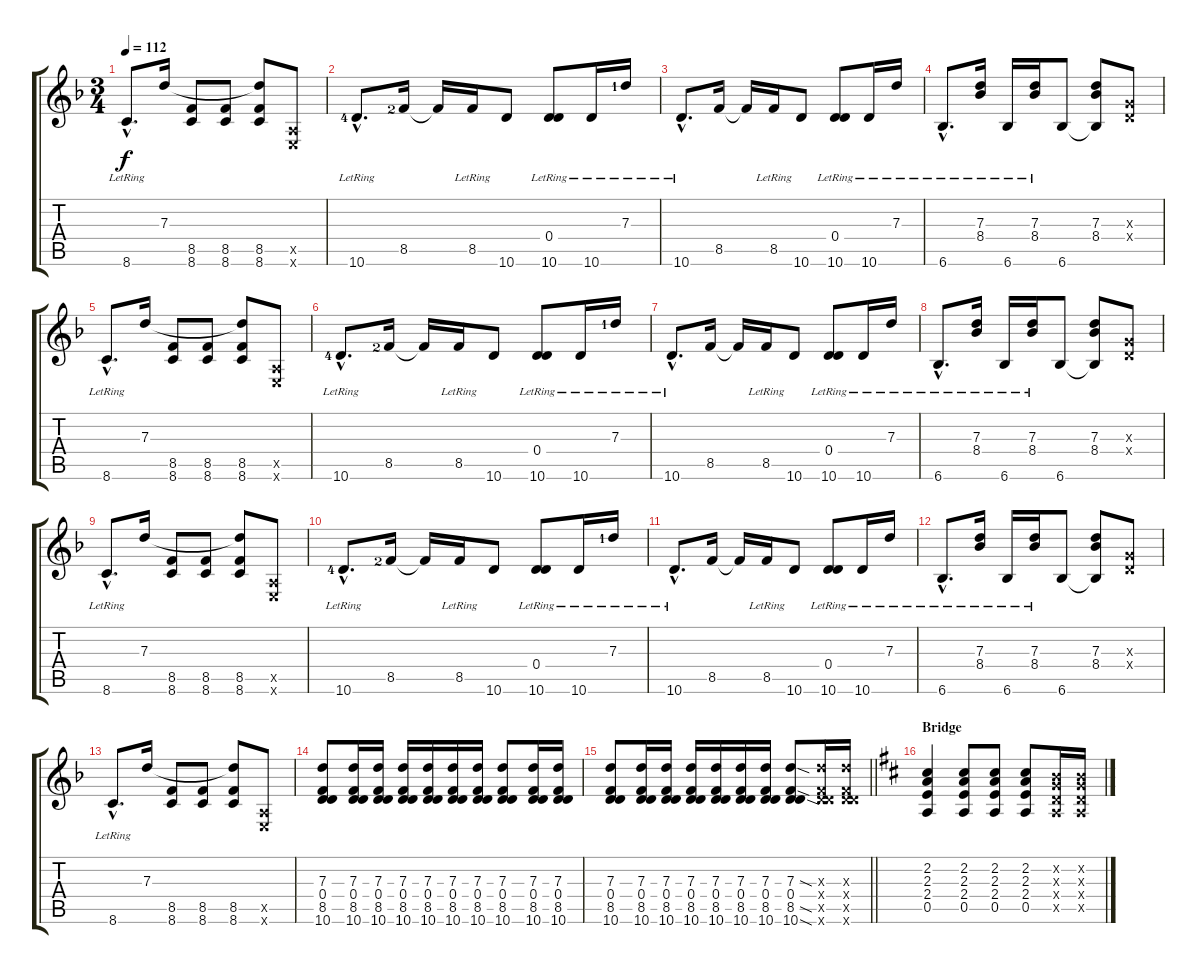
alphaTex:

\track "" {instrument electricguitarmuted}
\staff {score tabs}
\tuning (E4 B3 G3 D3 A2 E2) {hide}
\ts (3 4)
\tempo 112
\clef g2
\ks dminor
8.6{hac lr}.8{d dy f instrument acousticguitarsteel} 7.3.16 (8.5 8.6).8 (8.5 8.6).8 (7.3{t} 8.5 8.6).8 (0.5{x} 0.6{x}).8 |
10.6{hac lr lf 5}.8{d instrument electricguitarmuted} 8.5{lf 3}.16 8.5{t}.16 8.5{lr}.16 10.6.8 (0.4{lr} 10.6).8 10.6{lr}.16 7.3{lr lf 2}.16 |
10.6{hac lr}.8{d} 8.5.16 8.5{t}.16 8.5{lr}.16 10.6.8 (0.4{lr} 10.6).8 10.6{lr}.16 7.3{lr}.16 |
6.6{hac lr}.8{d instrument acousticguitarsteel} (7.3{lr} 8.4{lr}).16 6.6{lr}.16 (7.3{lr} 8.4{lr}).16 6.6.8 (7.3 8.4 6.6{t}).8 (0.3{x} 0.4{x}).8 |
8.6{hac lr}.8{d instrument acousticguitarsteel} 7.3.16 (8.5 8.6).8 (8.5 8.6).8 (7.3{t} 8.5 8.6).8 (0.5{x} 0.6{x}).8 |
10.6{hac lr lf 5}.8{d instrument electricguitarmuted} 8.5{lf 3}.16 8.5{t}.16 8.5{lr}.16 10.6.8 (0.4{lr} 10.6).8 10.6{lr}.16 7.3{lr lf 2}.16 |
10.6{hac lr}.8{d} 8.5.16 8.5{t}.16 8.5{lr}.16 10.6.8 (0.4{lr} 10.6).8 10.6{lr}.16 7.3{lr}.16 |
6.6{hac lr}.8{d instrument acousticguitarsteel} (7.3{lr} 8.4{lr}).16 6.6{lr}.16 (7.3{lr} 8.4{lr}).16 6.6.8 (7.3 8.4 6.6{t}).8 (0.3{x} 0.4{x}).8 |
8.6{hac lr}.8{d instrument acousticguitarsteel} 7.3.16 (8.5 8.6).8 (8.5 8.6).8 (7.3{t} 8.5 8.6).8 (0.5{x} 0.6{x}).8 |
10.6{hac lr lf 5}.8{d instrument electricguitarmuted} 8.5{lf 3}.16 8.5{t}.16 8.5{lr}.16 10.6.8 (0.4{lr} 10.6).8 10.6{lr}.16 7.3{lr lf 2}.16 |
10.6{hac lr}.8{d} 8.5.16 8.5{t}.16 8.5{lr}.16 10.6.8 (0.4{lr} 10.6).8 10.6{lr}.16 7.3{lr}.16 |
6.6{hac lr}.8{d instrument acousticguitarsteel} (7.3{lr} 8.4{lr}).16 6.6{lr}.16 (7.3{lr} 8.4{lr}).16 6.6.8 (7.3 8.4 6.6{t}).8 (0.3{x} 0.4{x}).8 |
8.6{hac lr}.8{d instrument acousticguitarsteel} 7.3.16 (8.5 8.6).8 (8.5 8.6).8 (7.3{t} 8.5 8.6).8 (0.5{x} 0.6{x}).8 |
(7.3 0.4 8.5 10.6).8{volume 11 instrument acousticguitarsteel} (7.3 0.4 8.5 10.6).16 (7.3 0.4 8.5 10.6).16 (7.3 0.4 8.5 10.6).16 (7.3 0.4 8.5 10.6).16 (7.3 0.4 8.5 10.6).16 (7.3 0.4 8.5 10.6).16 (7.3 0.4 8.5 10.6).8 (7.3 0.4 8.5 10.6).16 (7.3 0.4 8.5 10.6).16 |
\barLineRight lightlight
(7.3 0.4 8.5 10.6).8{volume 11 instrument acousticguitarsteel} (7.3 0.4 8.5 10.6).16 (7.3 0.4 8.5 10.6).16 (7.3 0.4 8.5 10.6).16 (7.3 0.4 8.5 10.6).16 (7.3 0.4 8.5 10.6).16 (7.3 0.4 8.5 10.6).16 (7.3{sod} 0.4 8.5{sod} 10.6{sod}).8 (7.3{x} 0.4{x} 8.5{x} 10.6{x}).16 (7.3{x} 0.4{x} 8.5{x} 10.6{x}).16 |
\section ("" "Bridge")
\ks bminor
(2.2 2.3 2.4 0.5).4{volume 11 instrument acousticguitarsteel} (2.2 2.3 2.4 0.5).8 (2.2 2.3 2.4 0.5).8 (2.2 2.3 2.4 0.5).8 (0.2{x} 0.3{x} 0.4{x} 0.5{x}).16 (0.2{x} 0.3{x} 0.4{x} 0.5{x}).16
